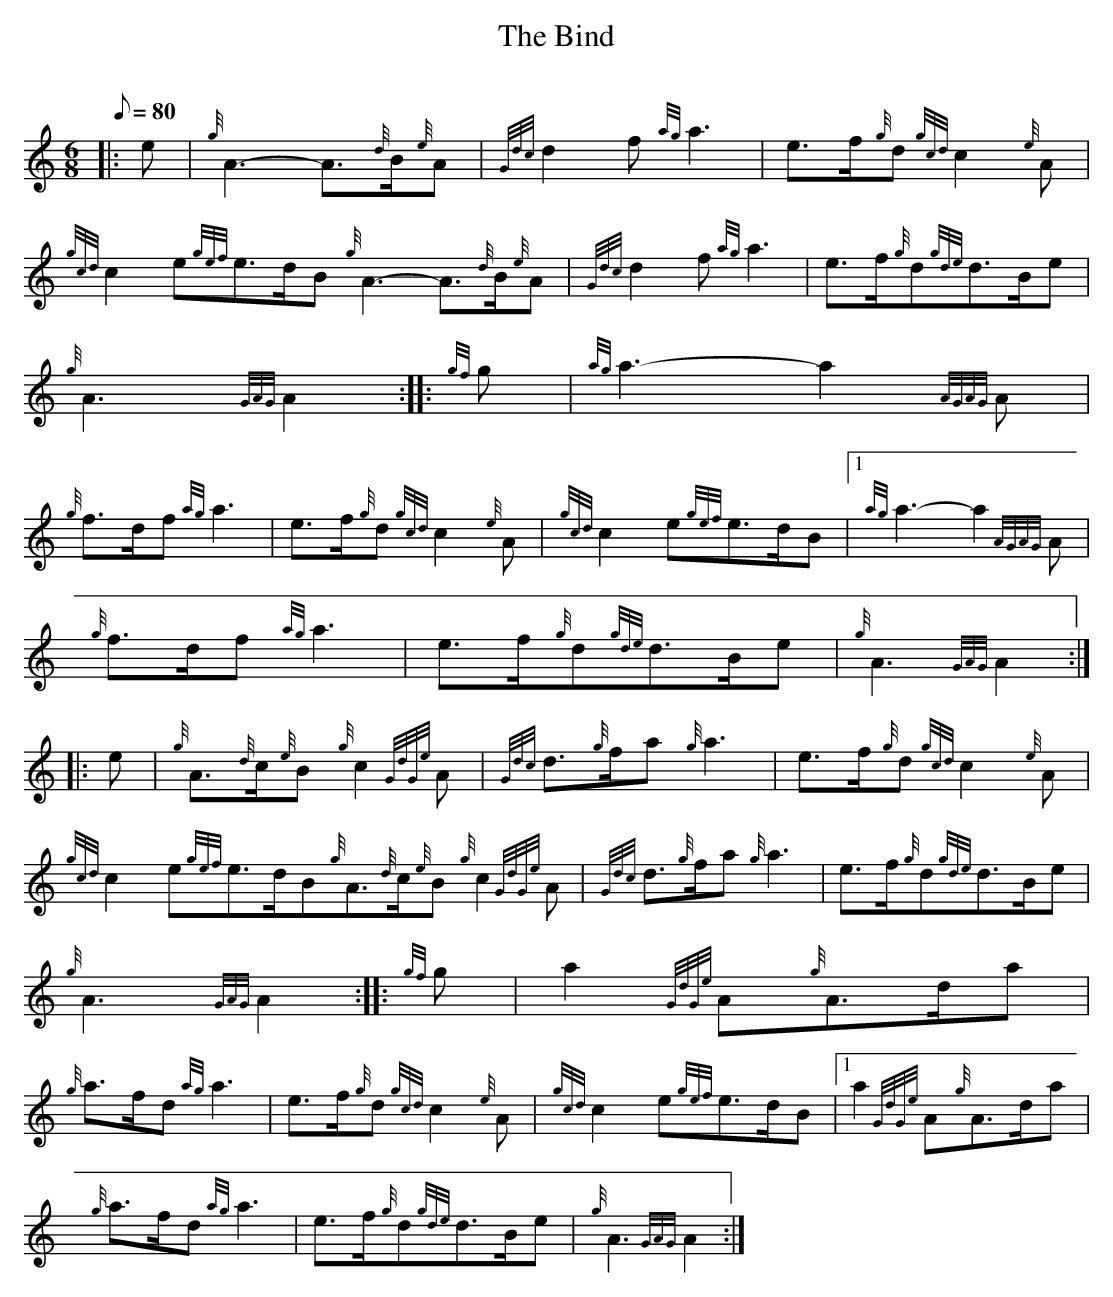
X:1
T:The Bind
M:6/8
L:1/8
Q:80
C:
K:HP
|: e | \
{g}A3-A3/2{d}B/2{e}A | \
{Gdc}d2f{ag}a3 | \
e3/2f/2{g}d{gcd}c2{e}A |
{gcd}c2e{gef}e3/2d/2B{g}A3-A3/2{d}B/2{e}A | \
{Gdc}d2f{ag}a3 | \
e3/2f/2{g}d{gde}d3/2B/2e |
{g}A3{GAG}A2 :: \
{gf}g | \
{ag}a3-a2{AGAG}A |
{g}f3/2d/2f{ag}a3 | \
e3/2f/2{g}d{gcd}c2{e}A | \
{gcd}c2e{gef}e3/2d/2B|1 {ag}a3-a2{AGAG}A |
{g}f3/2d/2f{ag}a3 | \
e3/2f/2{g}d{gde}d3/2B/2e | \
{g}A3{GAG}A2 ::
e | \
{g}A3/2{d}c/2{e}B{g}c2{GdGe}A | \
{Gdc}d3/2{g}f/2a{g}a3 | \
e3/2f/2{g}d{gcd}c2{e}A |
{gcd}c2e{gef}e3/2d/2B{g}A3/2{d}c/2{e}B{g}c2{GdGe}A | \
{Gdc}d3/2{g}f/2a{g}a3 | \
e3/2f/2{g}d{gde}d3/2B/2e |
{g}A3{GAG}A2 :: \
{gf}g | \
a2{GdGe}A{g}A3/2d/2a |
{g}a3/2f/2d{ag}a3 | \
e3/2f/2{g}d{gcd}c2{e}A | \
{gcd}c2e{gef}e3/2d/2B|1 a2{GdGe}A{g}A3/2d/2a |
{g}a3/2f/2d{ag}a3 | \
e3/2f/2{g}d{gde}d3/2B/2e | \
{g}A3{GAG}A2 :|
